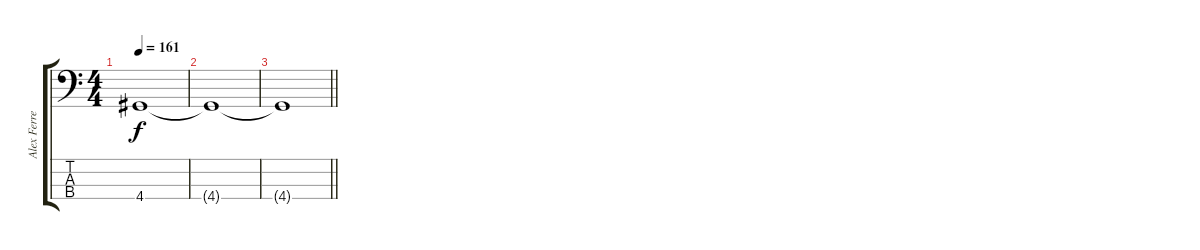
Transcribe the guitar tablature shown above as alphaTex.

\track ("Alex Ferrero" "Alex Ferre") {instrument electricbasspick}
\staff {score tabs}
\tuning (G2 D2 A1 E1) {hide}
\ts (4 4)
\tempo 161
\clef f4
\ks c
4.4{t}.1{dy f} |
4.4{t}.1 |
\barLineRight lightlight
4.4{t}.1
